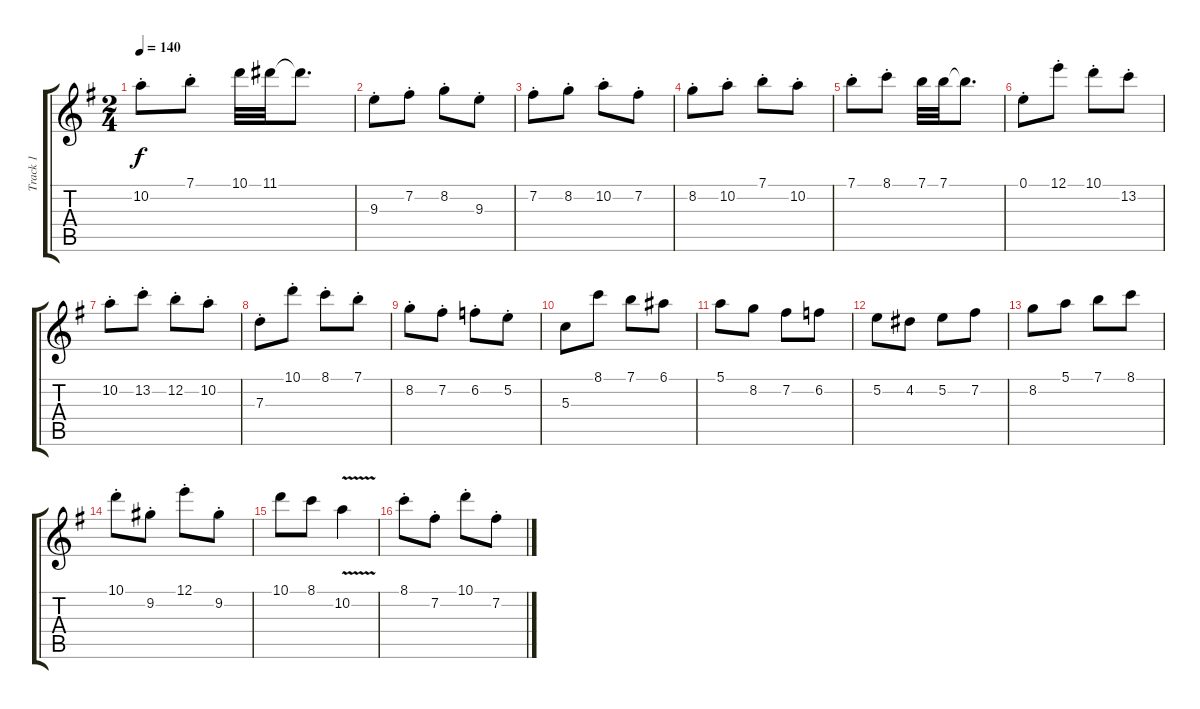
\track ("Track 1" "Track 1") {instrument overdrivenguitar}
\staff {score tabs}
\tuning (E4 B3 G3 D3 A2 E2) {hide}
\ts (2 4)
\tempo 140
\clef g2
\ks eminor
10.2{st}.8{dy f} 7.1{st}.8 10.1.32 11.1.32 11.1{t}.8{d} |
9.3{st}.8 7.2{st}.8 8.2{st}.8 9.3{st}.8 |
7.2{st}.8 8.2{st}.8 10.2{st}.8 7.2{st}.8 |
8.2{st}.8 10.2{st}.8 7.1{st}.8 10.2{st}.8 |
7.1{st}.8 8.1{st}.8 7.1.32 7.1.32 7.1{t}.8{d} |
0.1{st}.8 12.1{st}.8 10.1{st}.8 13.2{st}.8 |
10.2{st}.8 13.2{st}.8 12.2{st}.8 10.2{st}.8 |
7.3{st}.8 10.1{st}.8 8.1{st}.8 7.1{st}.8 |
8.2{st}.8 7.2{st}.8 6.2{st}.8 5.2{st}.8 |
5.3.8 8.1.8 7.1.8 6.1.8 |
5.1.8 8.2.8 7.2.8 6.2.8 |
5.2.8 4.2.8 5.2.8 7.2.8 |
8.2.8 5.1.8 7.1.8 8.1.8 |
10.1{st}.8 9.2{st}.8 12.1{st}.8 9.2{st}.8 |
10.1.8 8.1.8 10.2{v}.4 |
8.1{st}.8 7.2{st}.8 10.1{st}.8 7.2{st}.8
